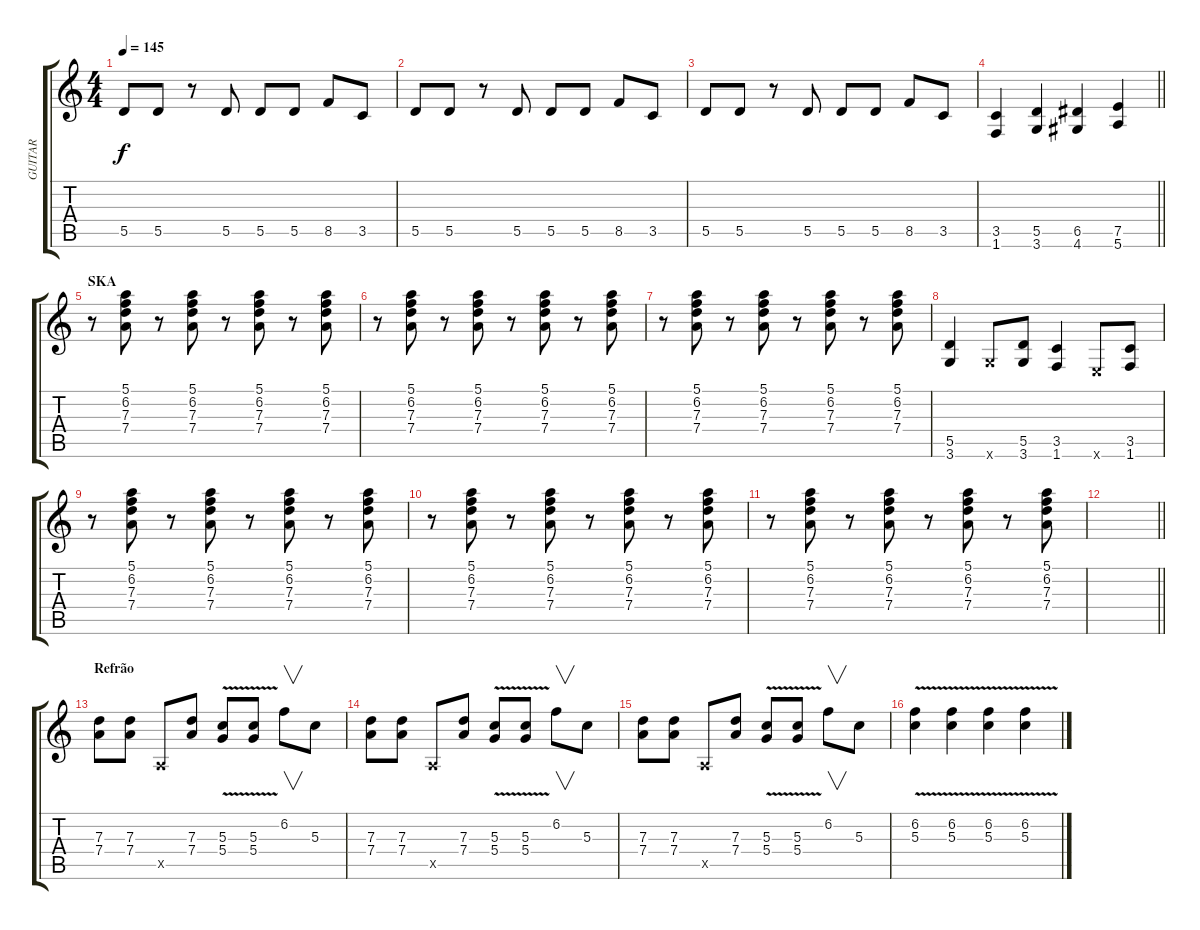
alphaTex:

\track ("GUITAR" "GUITAR") {instrument distortionguitar}
\staff {score tabs}
\tuning (E4 B3 G3 D3 A2 E2) {hide}
\ts (4 4)
\tempo 145
\clef g2
\ks c
5.5.8{dy f instrument electricguitarclean} 5.5.8 r.8 5.5.8 5.5.8 5.5.8 8.5.8 3.5.8 |
5.5.8 5.5.8 r.8 5.5.8 5.5.8 5.5.8 8.5.8 3.5.8 |
5.5.8 5.5.8 r.8 5.5.8 5.5.8 5.5.8 8.5.8 3.5.8 |
\barLineRight lightlight
(3.5 1.6).4{instrument distortionguitar} (5.5 3.6).4 (6.5 4.6).4 (7.5 5.6).4 |
\section ("" "SKA")
r.8 (5.1 6.2 7.3 7.4).8 r.8 (5.1 6.2 7.3 7.4).8 r.8 (5.1 6.2 7.3 7.4).8 r.8 (5.1 6.2 7.3 7.4).8 |
r.8 (5.1 6.2 7.3 7.4).8 r.8 (5.1 6.2 7.3 7.4).8 r.8 (5.1 6.2 7.3 7.4).8 r.8 (5.1 6.2 7.3 7.4).8 |
r.8 (5.1 6.2 7.3 7.4).8 r.8 (5.1 6.2 7.3 7.4).8 r.8 (5.1 6.2 7.3 7.4).8 r.8 (5.1 6.2 7.3 7.4).8 |
(5.5 3.6).4{instrument distortionguitar} 3.6{x}.8 (5.5 3.6).8 (3.5 1.6).4 0.6{x}.8 (3.5 1.6).8 |
r.8 (5.1 6.2 7.3 7.4).8 r.8 (5.1 6.2 7.3 7.4).8 r.8 (5.1 6.2 7.3 7.4).8 r.8 (5.1 6.2 7.3 7.4).8 |
r.8 (5.1 6.2 7.3 7.4).8 r.8 (5.1 6.2 7.3 7.4).8 r.8 (5.1 6.2 7.3 7.4).8 r.8 (5.1 6.2 7.3 7.4).8 |
r.8 (5.1 6.2 7.3 7.4).8 r.8 (5.1 6.2 7.3 7.4).8 r.8 (5.1 6.2 7.3 7.4).8 r.8 (5.1 6.2 7.3 7.4).8 |
\barLineRight lightlight
|
\section ("" "Refrão")
(7.3 7.4).8 (7.3 7.4).8 0.5{x}.8 (7.3 7.4).8 (5.3{v} 5.4{v}).8 (5.3{v} 5.4{v}).8 6.2.8{v} 5.3.8 |
(7.3 7.4).8 (7.3 7.4).8 0.5{x}.8 (7.3 7.4).8 (5.3{v} 5.4{v}).8 (5.3{v} 5.4{v}).8 6.2.8{v} 5.3.8 |
(7.3 7.4).8 (7.3 7.4).8 0.5{x}.8 (7.3 7.4).8 (5.3{v} 5.4{v}).8 (5.3{v} 5.4{v}).8 6.2.8{v} 5.3.8 |
(6.2{v} 5.3).4 (6.2 5.3{v}).4 (6.2{v} 5.3).4 (6.2 5.3{v}).4
